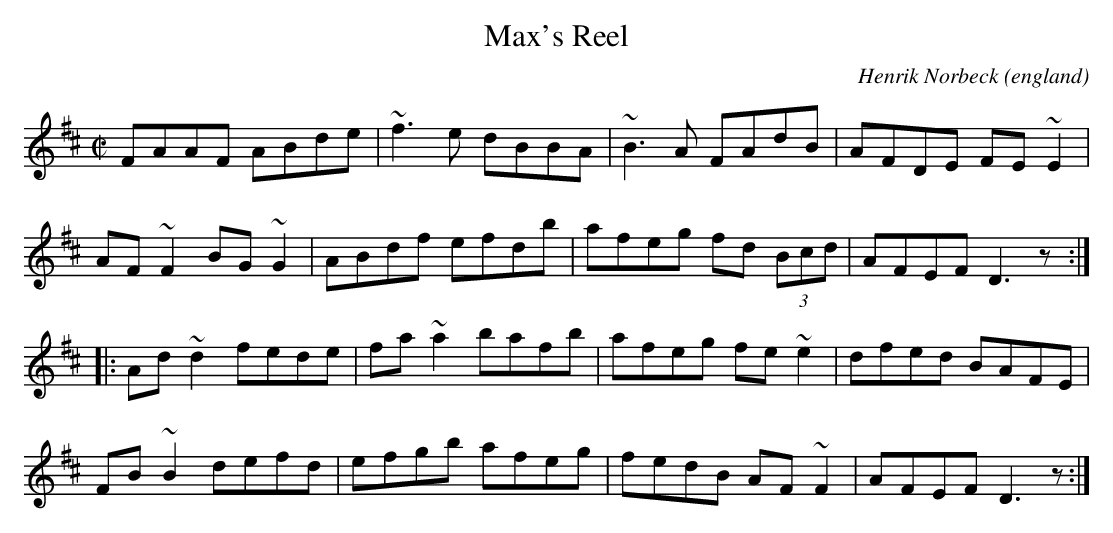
X:1
T:Max's Reel
O:england
C:Henrik Norbeck
M:C|
K:D
FAAF ABde|~f3e dBBA|~B3A FAdB|AFDE FE~E2|
AF~F2 BG~G2|ABdf efdb|afeg fd (3Bcd|AFEF D3z:|
|:Ad~d2 fede|fa~a2 bafb|afeg fe~e2|dfed BAFE|
FB~B2 defd|efgb afeg|fedB AF~F2|AFEF D3z:|
